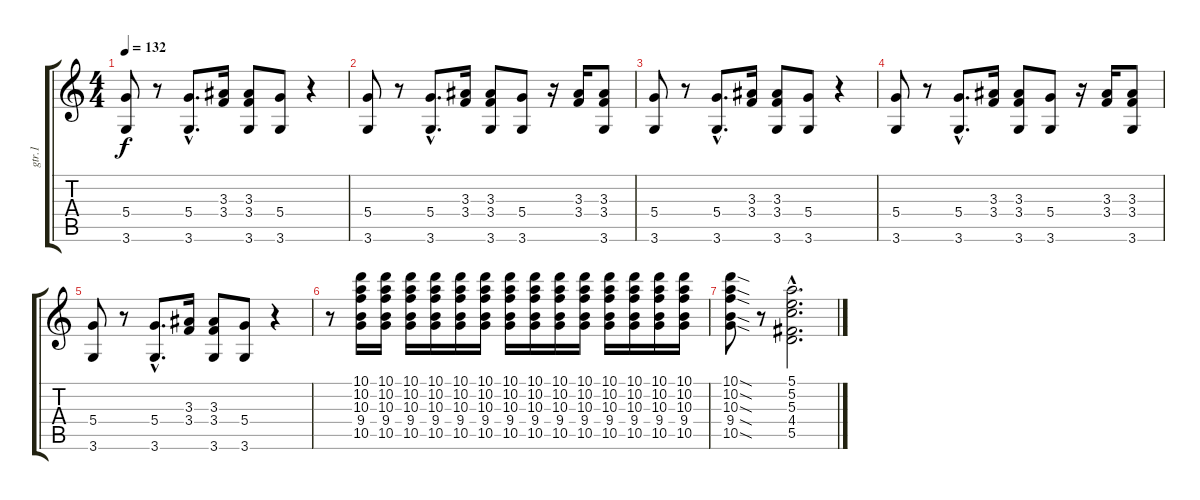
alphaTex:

\track ("gtr.1" "gtr.1") {instrument overdrivenguitar}
\staff {score tabs}
\tuning (E4 B3 G3 D3 A2 E2) {hide}
\ts (4 4)
\tempo 132
\clef g2
\ks c
(5.4 3.6).8{dy f} r.8 (5.4{hac} 3.6{hac}).8{d} (3.3 3.4).16 (3.3 3.4 3.6).8 (5.4 3.6).8 r.4 |
(5.4 3.6).8 r.8 (5.4{hac} 3.6{hac}).8{d} (3.3 3.4).16 (3.3 3.4 3.6).8 (5.4 3.6).8 r.16 (3.3 3.4).16 (3.3 3.4 3.6).8 |
(5.4 3.6).8 r.8 (5.4{hac} 3.6{hac}).8{d} (3.3 3.4).16 (3.3 3.4 3.6).8 (5.4 3.6).8 r.4 |
(5.4 3.6).8 r.8 (5.4{hac} 3.6{hac}).8{d} (3.3 3.4).16 (3.3 3.4 3.6).8 (5.4 3.6).8 r.16 (3.3 3.4).16 (3.3 3.4 3.6).8 |
(5.4 3.6).8 r.8 (5.4{hac} 3.6{hac}).8{d} (3.3 3.4).16 (3.3 3.4 3.6).8 (5.4 3.6).8 r.4 |
r.8 (10.1 10.2 10.3 9.4 10.5).16 (10.1 10.2 10.3 9.4 10.5).16 (10.1 10.2 10.3 9.4 10.5).16 (10.1 10.2 10.3 9.4 10.5).16 (10.1 10.2 10.3 9.4 10.5).16 (10.1 10.2 10.3 9.4 10.5).16 (10.1 10.2 10.3 9.4 10.5).16 (10.1 10.2 10.3 9.4 10.5).16 (10.1 10.2 10.3 9.4 10.5).16 (10.1 10.2 10.3 9.4 10.5).16 (10.1 10.2 10.3 9.4 10.5).16 (10.1 10.2 10.3 9.4 10.5).16 (10.1 10.2 10.3 9.4 10.5).16 (10.1 10.2 10.3 9.4 10.5).16 |
(10.1{sod} 10.2{sod} 10.3{sod} 9.4{sod} 10.5{sod}).8 r.8 (5.1{hac} 5.2{hac} 5.3{hac} 4.4{hac} 5.5{hac}).2{d}
